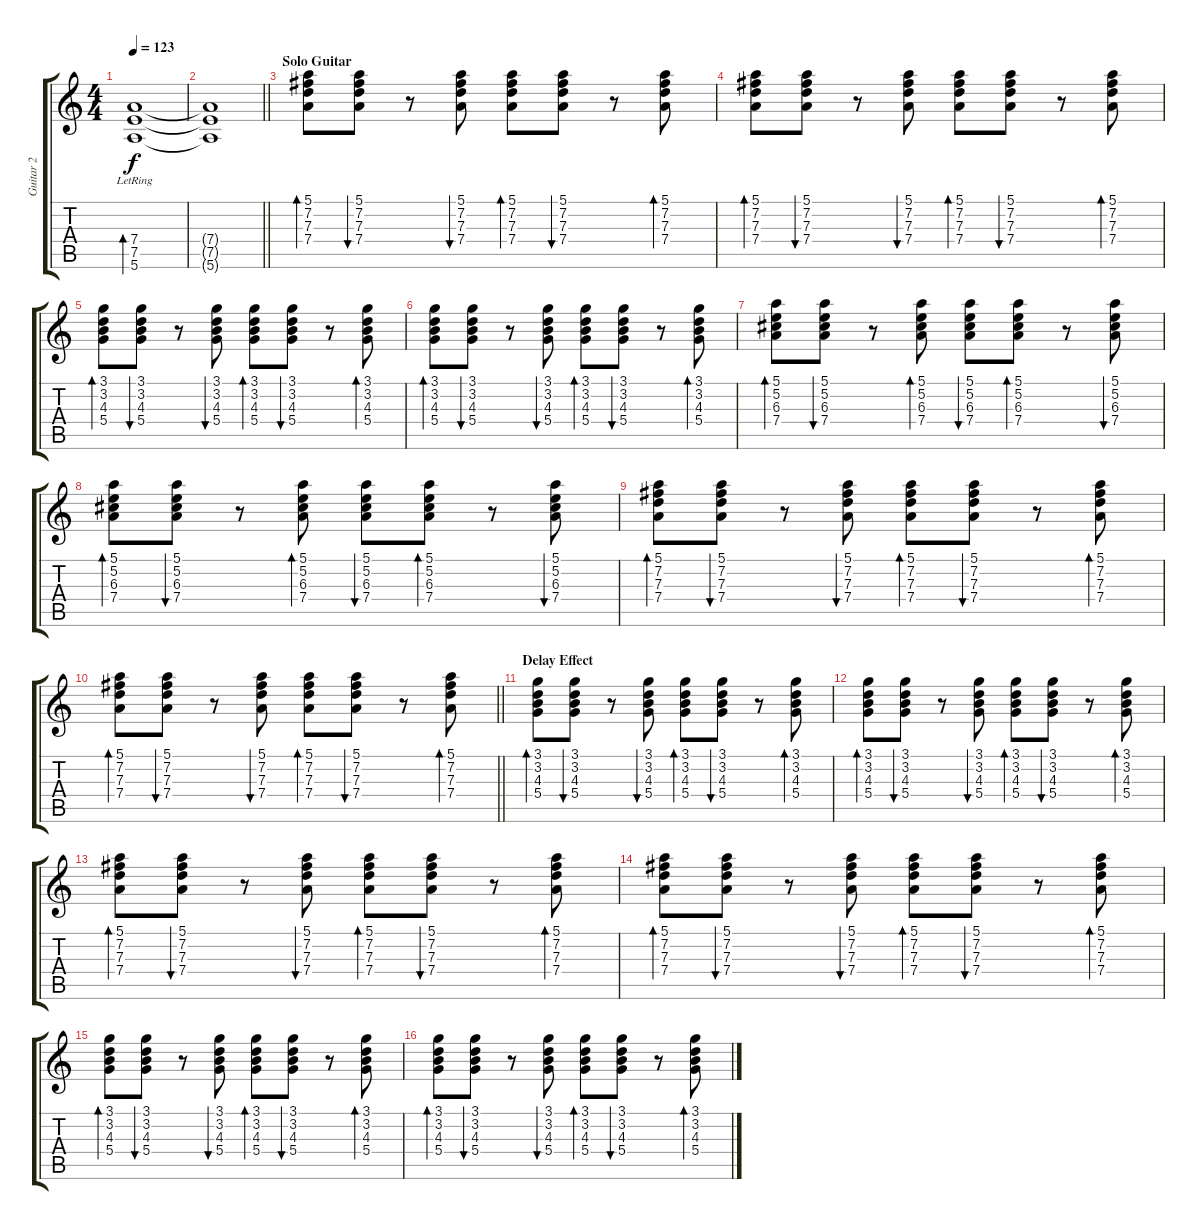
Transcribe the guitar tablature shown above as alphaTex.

\track ("Guitar 2" "Guitar 2") {instrument distortionguitar}
\staff {score tabs}
\tuning (E4 B3 G3 D3 A2 E2) {hide}
\ts (4 4)
\tempo 123
\clef g2
\ks c
(7.4 7.5 5.6{lr}).1{bd 120 dy f} |
\barLineRight lightlight
(7.4{t} 7.5{t} 5.6{t}).1 |
\section ("" "Solo Guitar")
(5.1 7.2 7.3 7.4).8{bd 30 volume 11 instrument acousticguitarsteel} (5.1 7.2 7.3 7.4).8{bu 30} r.8 (5.1 7.2 7.3 7.4).8{bu 30} (5.1 7.2 7.3 7.4).8{bd 30} (5.1 7.2 7.3 7.4).8{bu 30} r.8 (5.1 7.2 7.3 7.4).8{bd 30} |
(5.1 7.2 7.3 7.4).8{bd 30} (5.1 7.2 7.3 7.4).8{bu 30} r.8 (5.1 7.2 7.3 7.4).8{bu 30} (5.1 7.2 7.3 7.4).8{bd 30} (5.1 7.2 7.3 7.4).8{bu 30} r.8 (5.1 7.2 7.3 7.4).8{bd 30} |
(3.1 3.2 4.3 5.4).8{bd 30} (3.1 3.2 4.3 5.4).8{bu 30} r.8 (3.1 3.2 4.3 5.4).8{bu 30} (3.1 3.2 4.3 5.4).8{bd 30} (3.1 3.2 4.3 5.4).8{bu 30} r.8 (3.1 3.2 4.3 5.4).8{bd 30} |
(3.1 3.2 4.3 5.4).8{bd 30} (3.1 3.2 4.3 5.4).8{bu 30} r.8 (3.1 3.2 4.3 5.4).8{bu 30} (3.1 3.2 4.3 5.4).8{bd 30} (3.1 3.2 4.3 5.4).8{bu 30} r.8 (3.1 3.2 4.3 5.4).8{bd 30} |
(5.1 5.2 6.3 7.4).8{bd 30} (5.1 5.2 6.3 7.4).8{bu 30} r.8 (5.1 5.2 6.3 7.4).8{bd 30} (5.1 5.2 6.3 7.4).8{bu 30} (5.1 5.2 6.3 7.4).8{bd 30} r.8 (5.1 5.2 6.3 7.4).8{bu 30} |
(5.1 5.2 6.3 7.4).8{bd 30} (5.1 5.2 6.3 7.4).8{bu 30} r.8 (5.1 5.2 6.3 7.4).8{bd 30} (5.1 5.2 6.3 7.4).8{bu 30} (5.1 5.2 6.3 7.4).8{bd 30} r.8 (5.1 5.2 6.3 7.4).8{bu 30} |
(5.1 7.2 7.3 7.4).8{bd 30} (5.1 7.2 7.3 7.4).8{bu 30} r.8 (5.1 7.2 7.3 7.4).8{bu 30} (5.1 7.2 7.3 7.4).8{bd 30} (5.1 7.2 7.3 7.4).8{bu 30} r.8 (5.1 7.2 7.3 7.4).8{bd 30} |
\barLineRight lightlight
(5.1 7.2 7.3 7.4).8{bd 30} (5.1 7.2 7.3 7.4).8{bu 30} r.8 (5.1 7.2 7.3 7.4).8{bu 30} (5.1 7.2 7.3 7.4).8{bd 30} (5.1 7.2 7.3 7.4).8{bu 30} r.8 (5.1 7.2 7.3 7.4).8{bd 30} |
\section ("" "Delay Effect")
(3.1 3.2 4.3 5.4).8{bd 30} (3.1 3.2 4.3 5.4).8{bu 30} r.8 (3.1 3.2 4.3 5.4).8{bu 30} (3.1 3.2 4.3 5.4).8{bd 30} (3.1 3.2 4.3 5.4).8{bu 30} r.8 (3.1 3.2 4.3 5.4).8{bd 30} |
(3.1 3.2 4.3 5.4).8{bd 30} (3.1 3.2 4.3 5.4).8{bu 30} r.8 (3.1 3.2 4.3 5.4).8{bu 30} (3.1 3.2 4.3 5.4).8{bd 30} (3.1 3.2 4.3 5.4).8{bu 30} r.8 (3.1 3.2 4.3 5.4).8{bd 30} |
(5.1 7.2 7.3 7.4).8{bd 30} (5.1 7.2 7.3 7.4).8{bu 30} r.8 (5.1 7.2 7.3 7.4).8{bu 30} (5.1 7.2 7.3 7.4).8{bd 30} (5.1 7.2 7.3 7.4).8{bu 30} r.8 (5.1 7.2 7.3 7.4).8{bd 30} |
(5.1 7.2 7.3 7.4).8{bd 30} (5.1 7.2 7.3 7.4).8{bu 30} r.8 (5.1 7.2 7.3 7.4).8{bu 30} (5.1 7.2 7.3 7.4).8{bd 30} (5.1 7.2 7.3 7.4).8{bu 30} r.8 (5.1 7.2 7.3 7.4).8{bd 30} |
(3.1 3.2 4.3 5.4).8{bd 30} (3.1 3.2 4.3 5.4).8{bu 30} r.8 (3.1 3.2 4.3 5.4).8{bu 30} (3.1 3.2 4.3 5.4).8{bd 30} (3.1 3.2 4.3 5.4).8{bu 30} r.8 (3.1 3.2 4.3 5.4).8{bd 30} |
(3.1 3.2 4.3 5.4).8{bd 30} (3.1 3.2 4.3 5.4).8{bu 30} r.8 (3.1 3.2 4.3 5.4).8{bu 30} (3.1 3.2 4.3 5.4).8{bd 30} (3.1 3.2 4.3 5.4).8{bu 30} r.8 (3.1 3.2 4.3 5.4).8{bd 30}
